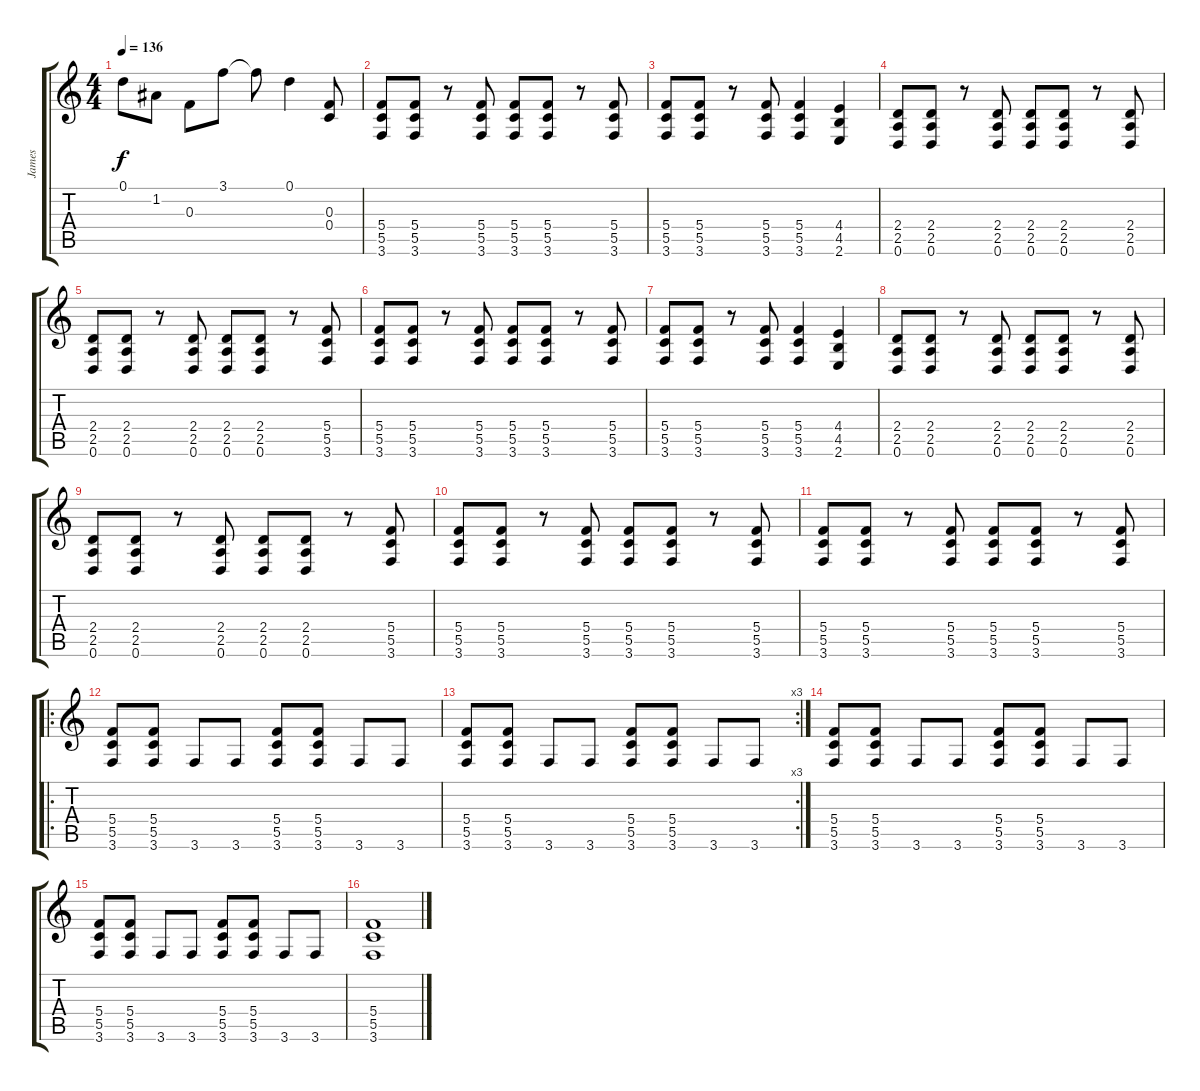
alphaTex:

\track ("James" "James") {instrument distortionguitar}
\staff {score tabs}
\tuning (D4 A3 F3 C3 G2 D2) {hide}
\ts (4 4)
\tempo 136
\clef g2
\ks c
0.1{t}.8{dy f} 1.2.8 0.3.8 3.1.8 3.1{t}.8 0.1.4 (0.3 0.4).8 |
(5.4 5.5 3.6).8 (5.4 5.5 3.6).8 r.8 (5.4 5.5 3.6).8 (5.4 5.5 3.6).8 (5.4 5.5 3.6).8 r.8 (5.4 5.5 3.6).8 |
(5.4 5.5 3.6).8 (5.4 5.5 3.6).8 r.8 (5.4 5.5 3.6).8 (5.4 5.5 3.6).4 (4.4 4.5 2.6).4 |
(2.4 2.5 0.6).8 (2.4 2.5 0.6).8 r.8 (2.4 2.5 0.6).8 (2.4 2.5 0.6).8 (2.4 2.5 0.6).8 r.8 (2.4 2.5 0.6).8 |
(2.4 2.5 0.6).8 (2.4 2.5 0.6).8 r.8 (2.4 2.5 0.6).8 (2.4 2.5 0.6).8 (2.4 2.5 0.6).8 r.8 (5.4 5.5 3.6).8 |
(5.4 5.5 3.6).8 (5.4 5.5 3.6).8 r.8 (5.4 5.5 3.6).8 (5.4 5.5 3.6).8 (5.4 5.5 3.6).8 r.8 (5.4 5.5 3.6).8 |
(5.4 5.5 3.6).8 (5.4 5.5 3.6).8 r.8 (5.4 5.5 3.6).8 (5.4 5.5 3.6).4 (4.4 4.5 2.6).4 |
(2.4 2.5 0.6).8 (2.4 2.5 0.6).8 r.8 (2.4 2.5 0.6).8 (2.4 2.5 0.6).8 (2.4 2.5 0.6).8 r.8 (2.4 2.5 0.6).8 |
(2.4 2.5 0.6).8 (2.4 2.5 0.6).8 r.8 (2.4 2.5 0.6).8 (2.4 2.5 0.6).8 (2.4 2.5 0.6).8 r.8 (5.4 5.5 3.6).8 |
(5.4 5.5 3.6).8 (5.4 5.5 3.6).8 r.8 (5.4 5.5 3.6).8 (5.4 5.5 3.6).8 (5.4 5.5 3.6).8 r.8 (5.4 5.5 3.6).8 |
(5.4 5.5 3.6).8 (5.4 5.5 3.6).8 r.8 (5.4 5.5 3.6).8 (5.4 5.5 3.6).8 (5.4 5.5 3.6).8 r.8 (5.4 5.5 3.6).8 |
\ro
(5.4 5.5 3.6).8 (5.4 5.5 3.6).8 3.6.8 3.6.8 (5.4 5.5 3.6).8 (5.4 5.5 3.6).8 3.6.8 3.6.8 |
\rc 3
(5.4 5.5 3.6).8 (5.4 5.5 3.6).8 3.6.8 3.6.8 (5.4 5.5 3.6).8 (5.4 5.5 3.6).8 3.6.8 3.6.8 |
(5.4 5.5 3.6).8 (5.4 5.5 3.6).8 3.6.8 3.6.8 (5.4 5.5 3.6).8 (5.4 5.5 3.6).8 3.6.8 3.6.8 |
(5.4 5.5 3.6).8 (5.4 5.5 3.6).8 3.6.8 3.6.8 (5.4 5.5 3.6).8 (5.4 5.5 3.6).8 3.6.8 3.6.8 |
(5.4 5.5 3.6).1
